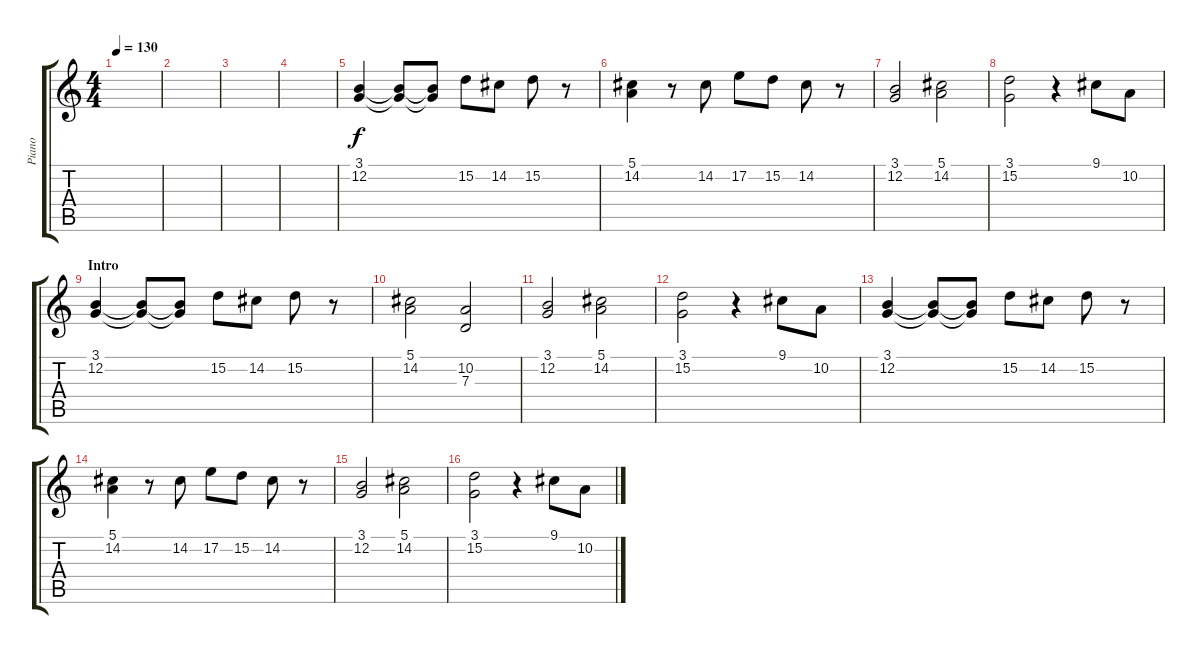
\track ("Piano" "Piano") {instrument acousticgrandpiano}
\staff {score tabs}
\tuning (E4 B3 G3 D3 A2 E2) {hide}
\ts (4 4)
\tempo 130
\clef g2
\ks c
|
|
|
|
(3.1 12.2).4{instrument acousticgrandpiano} (3.1{t} 12.2{t}).8 (3.1{t} 12.2{t}).8 15.2.8 14.2.8 15.2.8 r.8 |
(5.1 14.2).4{instrument acousticgrandpiano} r.8 14.2.8 17.2.8 15.2.8 14.2.8 r.8 |
(3.1 12.2).2{instrument acousticgrandpiano} (5.1 14.2).2 |
(3.1 15.2).2 r.4 9.1.8 10.2.8 |
\section ("" "Intro")
(3.1 12.2).4{instrument acousticgrandpiano} (3.1{t} 12.2{t}).8 (3.1{t} 12.2{t}).8 15.2.8 14.2.8 15.2.8 r.8 |
(5.1 14.2).2{instrument acousticgrandpiano} (10.2 7.3).2 |
(3.1 12.2).2 (5.1 14.2).2 |
(3.1 15.2).2 r.4 9.1.8 10.2.8 |
(3.1 12.2).4{instrument acousticgrandpiano} (3.1{t} 12.2{t}).8 (3.1{t} 12.2{t}).8 15.2.8 14.2.8 15.2.8 r.8 |
(5.1 14.2).4{instrument acousticgrandpiano} r.8 14.2.8 17.2.8 15.2.8 14.2.8 r.8 |
(3.1 12.2).2{instrument acousticgrandpiano} (5.1 14.2).2 |
(3.1 15.2).2 r.4 9.1.8 10.2.8
